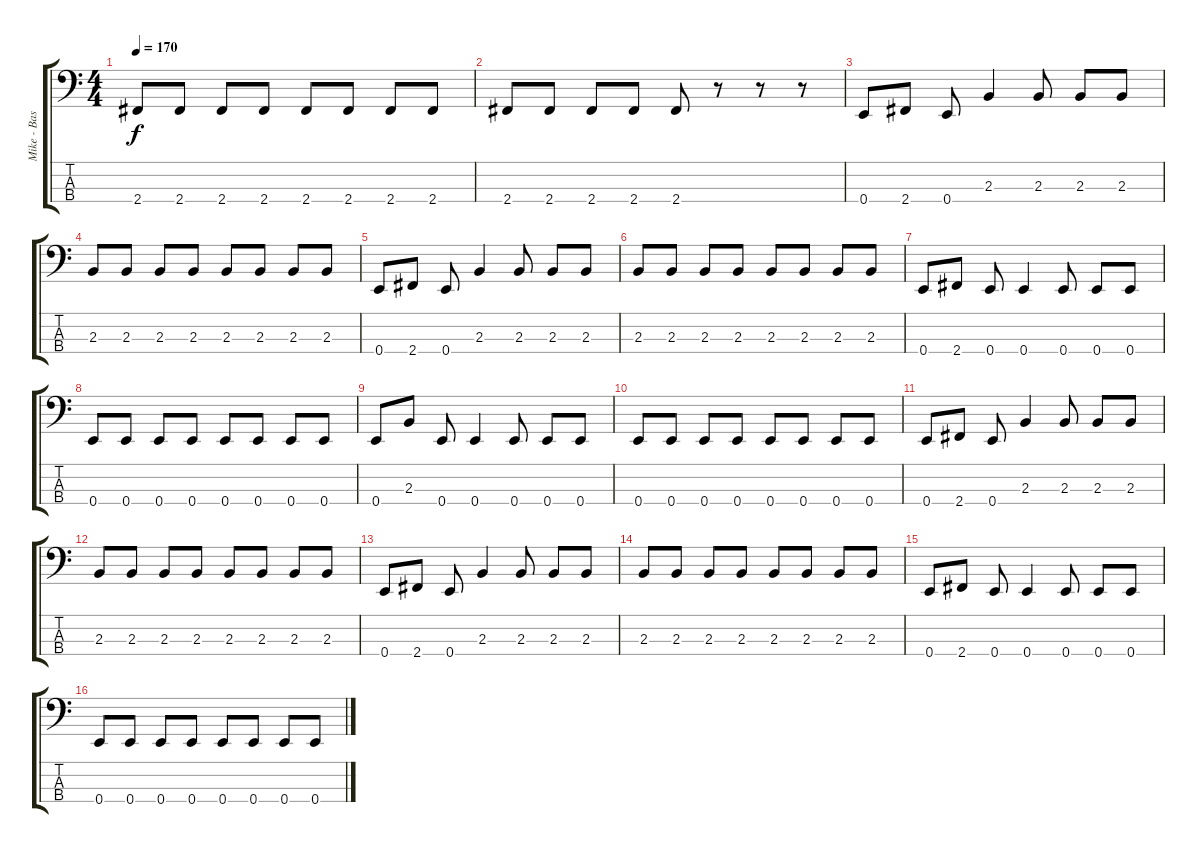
\track ("Mike - Bass" "Mike - Bas") {instrument electricbasspick}
\staff {score tabs}
\tuning (G2 D2 A1 E1) {hide}
\ts (4 4)
\tempo 170
\clef f4
\ks c
2.4.8{dy f} 2.4.8 2.4.8 2.4.8 2.4.8 2.4.8 2.4.8 2.4.8 |
2.4.8 2.4.8 2.4.8 2.4.8 2.4.8 r.8 r.8 r.8 |
0.4.8 2.4.8 0.4.8 2.3.4 2.3.8 2.3.8 2.3.8 |
2.3.8 2.3.8 2.3.8 2.3.8 2.3.8 2.3.8 2.3.8 2.3.8 |
0.4.8 2.4.8 0.4.8 2.3.4 2.3.8 2.3.8 2.3.8 |
2.3.8 2.3.8 2.3.8 2.3.8 2.3.8 2.3.8 2.3.8 2.3.8 |
0.4.8 2.4.8 0.4.8 0.4.4 0.4.8 0.4.8 0.4.8 |
0.4.8 0.4.8 0.4.8 0.4.8 0.4.8 0.4.8 0.4.8 0.4.8 |
0.4.8 2.3.8 0.4.8 0.4.4 0.4.8 0.4.8 0.4.8 |
0.4.8 0.4.8 0.4.8 0.4.8 0.4.8 0.4.8 0.4.8 0.4.8 |
0.4.8 2.4.8 0.4.8 2.3.4 2.3.8 2.3.8 2.3.8 |
2.3.8 2.3.8 2.3.8 2.3.8 2.3.8 2.3.8 2.3.8 2.3.8 |
0.4.8 2.4.8 0.4.8 2.3.4 2.3.8 2.3.8 2.3.8 |
2.3.8 2.3.8 2.3.8 2.3.8 2.3.8 2.3.8 2.3.8 2.3.8 |
0.4.8 2.4.8 0.4.8 0.4.4 0.4.8 0.4.8 0.4.8 |
0.4.8 0.4.8 0.4.8 0.4.8 0.4.8 0.4.8 0.4.8 0.4.8
